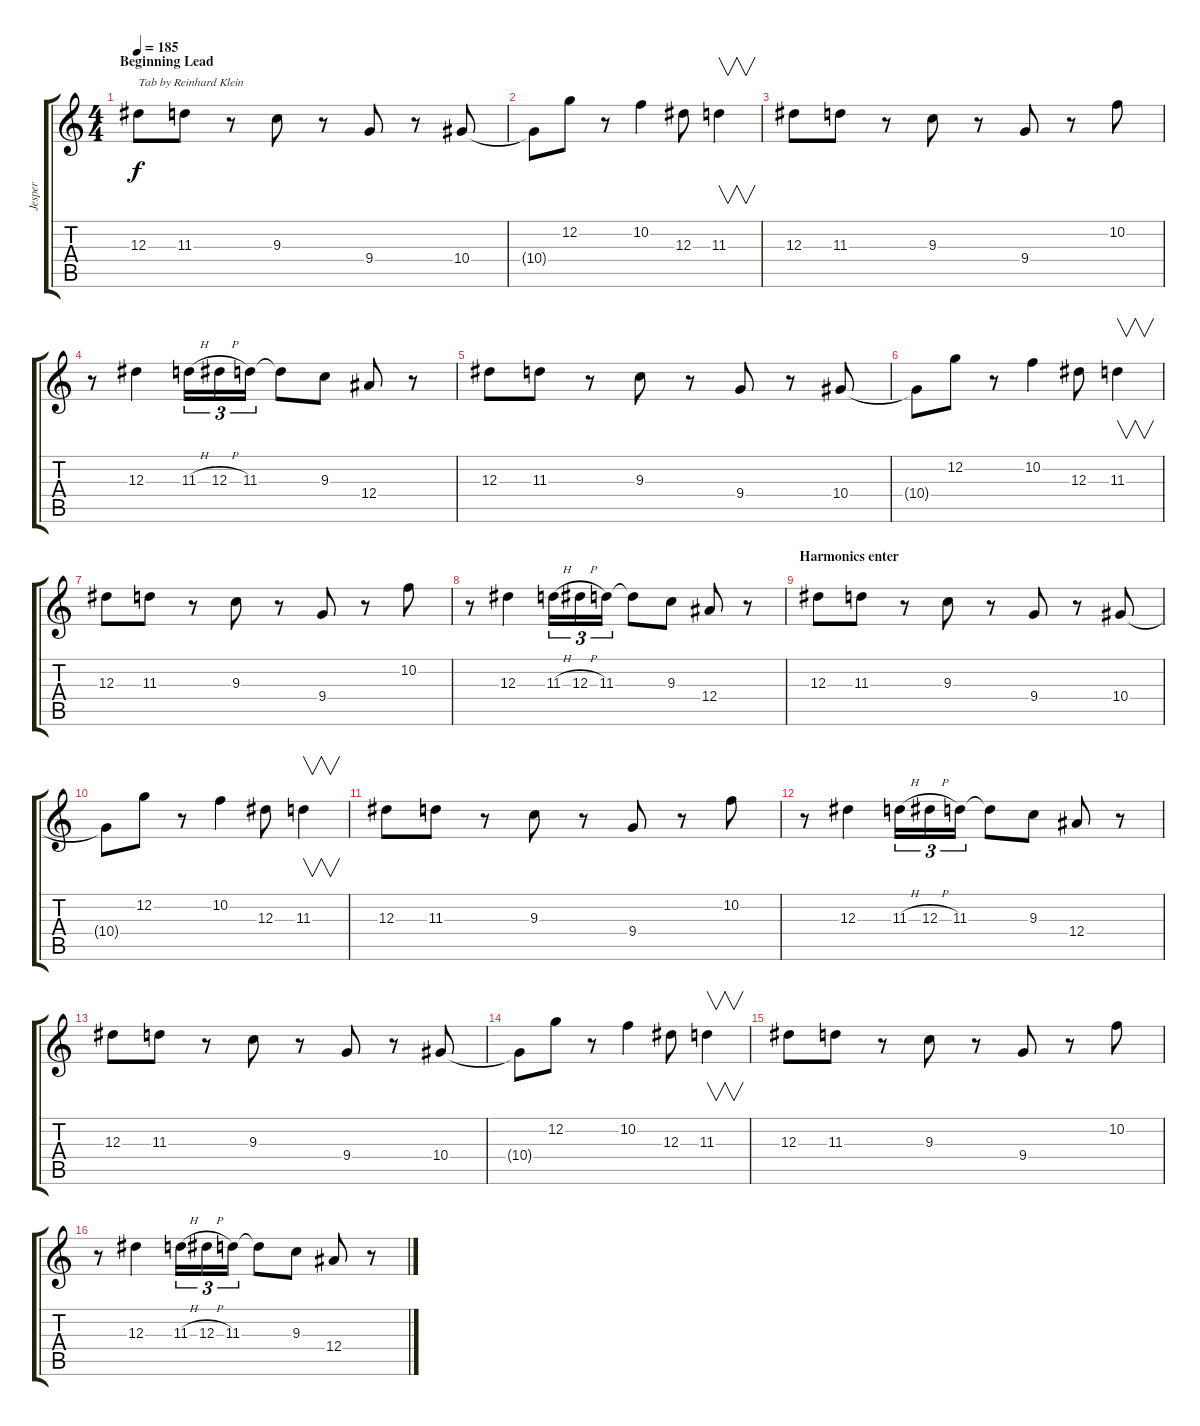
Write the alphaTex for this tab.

\track ("Jesper" "Jesper") {instrument distortionguitar}
\staff {score tabs}
\tuning (C4 G3 Eb3 Bb2 F2 C2) {hide}
\ts (4 4)
\section ("" "Beginning Lead")
\tempo 185
\clef g2
\ks c
12.3.8{txt "Tab by Reinhard Klein" dy f instrument distortionguitar} 11.3.8 r.8 9.3.8 r.8 9.4.8 r.8 10.4.8 |
10.4{t}.8 12.2.8 r.8 10.2.4 12.3.8 11.3.4{v} |
12.3.8 11.3.8 r.8 9.3.8 r.8 9.4.8 r.8 10.2.8 |
r.8 12.3.4 11.3{h}.16{tu (3 2)} 12.3{h}.16{tu (3 2)} 11.3.16{tu (3 2)} 11.3{t}.8 9.3.8 12.4.8 r.8 |
12.3.8 11.3.8 r.8 9.3.8 r.8 9.4.8 r.8 10.4.8 |
10.4{t}.8 12.2.8 r.8 10.2.4 12.3.8 11.3.4{v} |
12.3.8 11.3.8 r.8 9.3.8 r.8 9.4.8 r.8 10.2.8 |
r.8 12.3.4 11.3{h}.16{tu (3 2)} 12.3{h}.16{tu (3 2)} 11.3.16{tu (3 2)} 11.3{t}.8 9.3.8 12.4.8 r.8 |
\section ("" "Harmonics enter")
12.3.8 11.3.8 r.8 9.3.8 r.8 9.4.8 r.8 10.4.8 |
10.4{t}.8 12.2.8 r.8 10.2.4 12.3.8 11.3.4{v} |
12.3.8 11.3.8 r.8 9.3.8 r.8 9.4.8 r.8 10.2.8 |
r.8 12.3.4 11.3{h}.16{tu (3 2)} 12.3{h}.16{tu (3 2)} 11.3.16{tu (3 2)} 11.3{t}.8 9.3.8 12.4.8 r.8 |
12.3.8 11.3.8 r.8 9.3.8 r.8 9.4.8 r.8 10.4.8 |
10.4{t}.8 12.2.8 r.8 10.2.4 12.3.8 11.3.4{v} |
12.3.8 11.3.8 r.8 9.3.8 r.8 9.4.8 r.8 10.2.8 |
r.8 12.3.4 11.3{h}.16{tu (3 2)} 12.3{h}.16{tu (3 2)} 11.3.16{tu (3 2)} 11.3{t}.8 9.3.8 12.4.8 r.8
